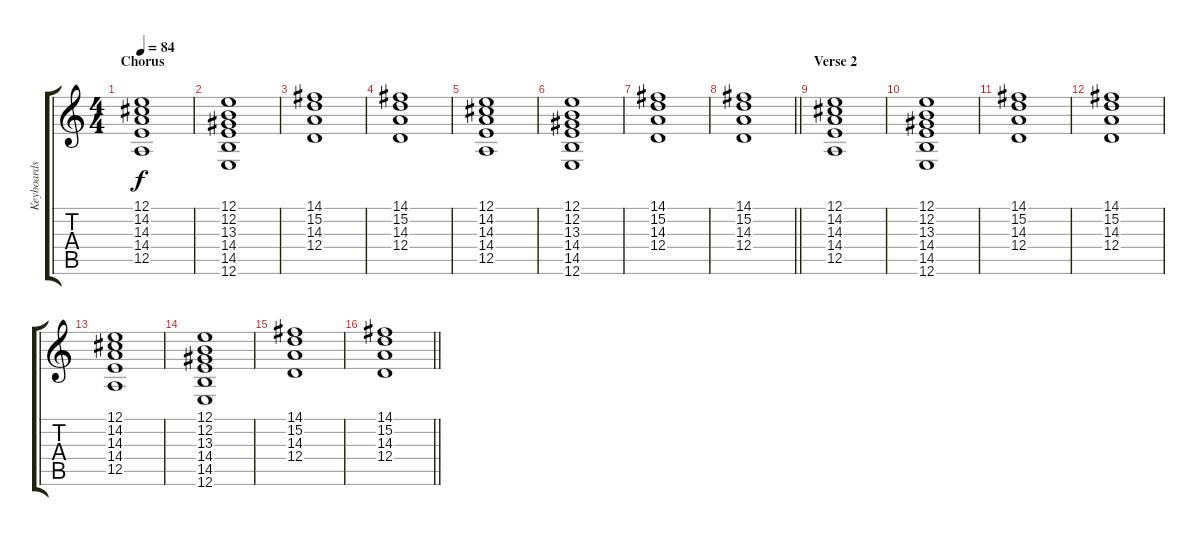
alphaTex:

\track ("Keyboards 2" "Keyboards ") {instrument stringensemble1}
\staff {score tabs}
\tuning (E4 B3 G3 D3 A2 E2) {hide}
\ts (4 4)
\section ("" "Chorus")
\tempo 84
\clef g2
\ks c
(12.1 14.2 14.3 14.4 12.5).1{dy f} |
(12.1 12.2 13.3 14.4 14.5 12.6).1 |
(14.1 15.2 14.3 12.4).1 |
(14.1 15.2 14.3 12.4).1 |
(12.1 14.2 14.3 14.4 12.5).1 |
(12.1 12.2 13.3 14.4 14.5 12.6).1 |
(14.1 15.2 14.3 12.4).1 |
\barLineRight lightlight
(14.1 15.2 14.3 12.4).1 |
\section ("" "Verse 2")
(12.1 14.2 14.3 14.4 12.5).1{volume 5} |
(12.1 12.2 13.3 14.4 14.5 12.6).1 |
(14.1 15.2 14.3 12.4).1 |
(14.1 15.2 14.3 12.4).1 |
(12.1 14.2 14.3 14.4 12.5).1 |
(12.1 12.2 13.3 14.4 14.5 12.6).1 |
(14.1 15.2 14.3 12.4).1 |
\barLineRight lightlight
(14.1 15.2 14.3 12.4).1
